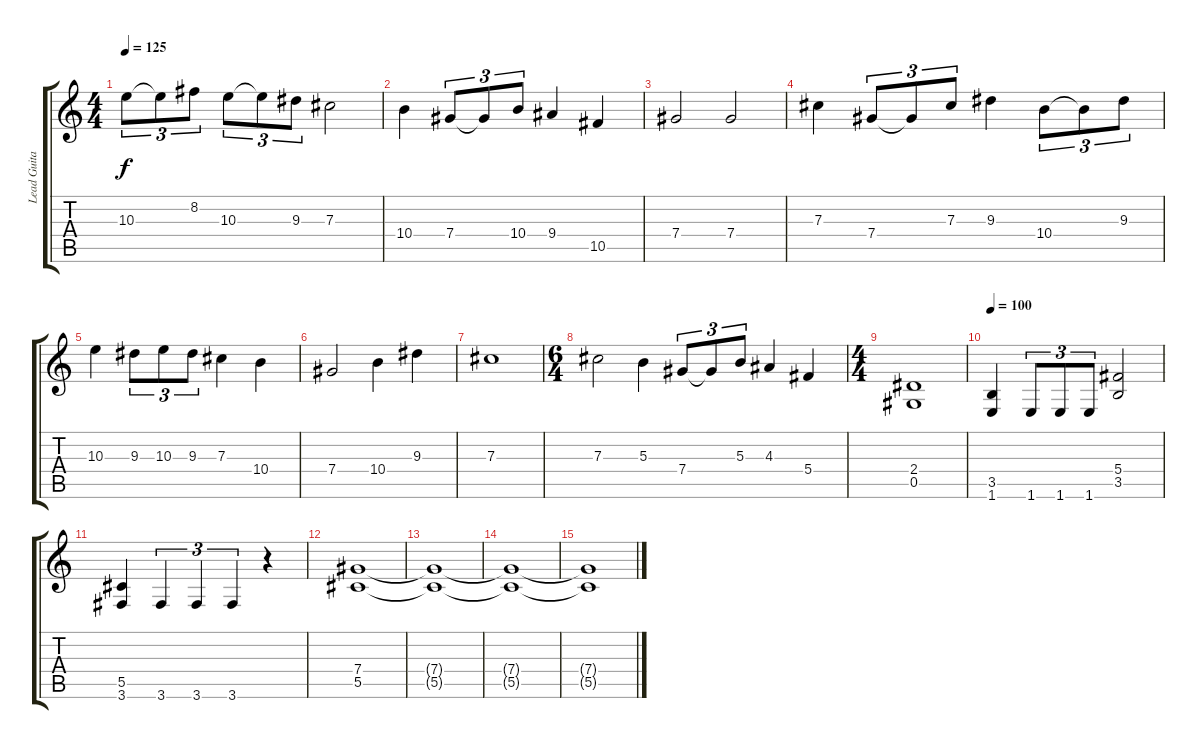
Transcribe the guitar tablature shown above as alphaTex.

\track ("Lead Guitar" "Lead Guita") {instrument distortionguitar}
\staff {score tabs}
\tuning (Eb4 Bb3 Gb3 Db3 Ab2 Eb2) {hide}
\ts (4 4)
\tempo 125
\clef g2
\ks c
10.3.8{tu (3 2) dy f} 10.3{t}.8{tu (3 2)} 8.2.8{tu (3 2)} 10.3.8{tu (3 2)} 10.3{t}.8{tu (3 2)} 9.3.8{tu (3 2)} 7.3.2 |
10.4.4 7.4.8{tu (3 2)} 7.4{t}.8{tu (3 2)} 10.4.8{tu (3 2)} 9.4.4 10.5.4 |
7.4.2 7.4.2 |
7.3.4 7.4.8{tu (3 2)} 7.4{t}.8{tu (3 2)} 7.3.8{tu (3 2)} 9.3.4 10.4.8{tu (3 2)} 10.4{t}.8{tu (3 2)} 9.3.8{tu (3 2)} |
10.3.4 9.3.8{tu (3 2)} 10.3.8{tu (3 2)} 9.3.8{tu (3 2)} 7.3.4 10.4.4 |
7.4.2 10.4.4 9.3.4 |
7.3.1 |
\ts (6 4)
7.3.2 5.3.4 7.4.8{tu (3 2)} 7.4{t}.8{tu (3 2)} 5.3.8{tu (3 2)} 4.3.4 5.4.4 |
\ts (4 4)
(2.4 0.5).1 |
\tempo 100
(3.5 1.6).4 1.6.8{tu (3 2)} 1.6.8{tu (3 2)} 1.6.8{tu (3 2)} (5.4 3.5).2 |
(5.5 3.6).4 3.6.4{tu (3 2)} 3.6.4{tu (3 2)} 3.6.4{tu (3 2)} r.4 |
(7.4 5.5).1{volume 0} |
(7.4{t} 5.5{t}).1 |
(7.4{t} 5.5{t}).1 |
(7.4{t} 5.5{t}).1
